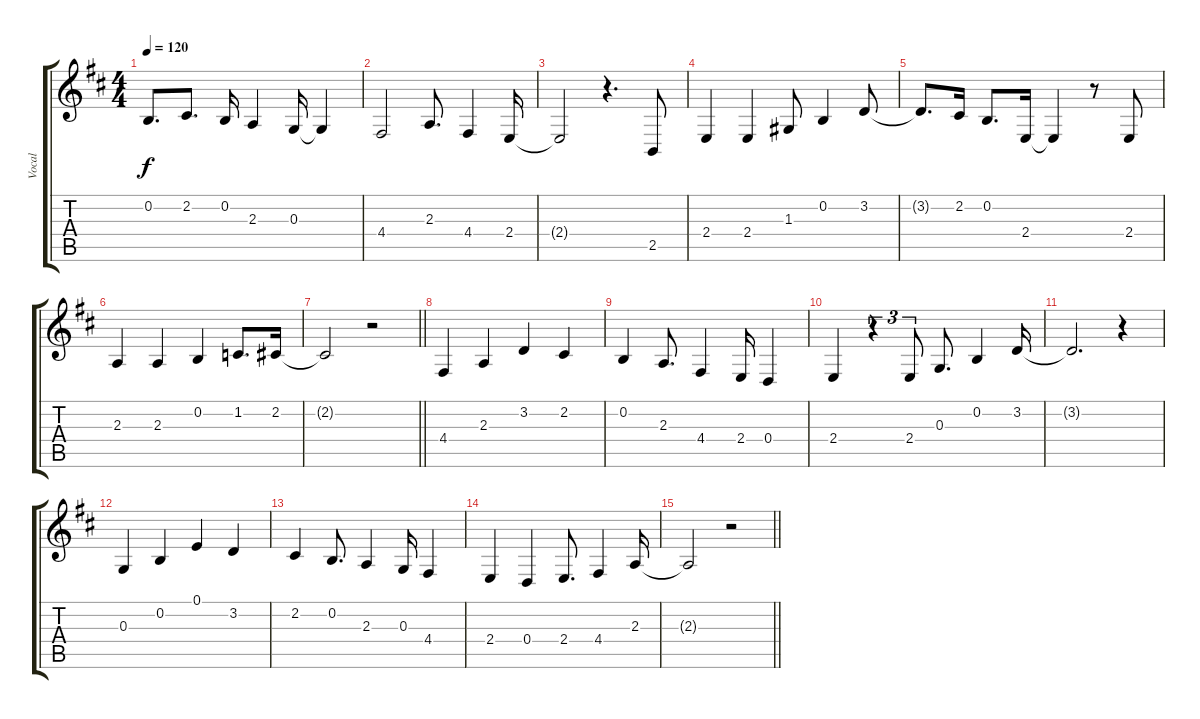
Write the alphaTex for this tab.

\track ("Vocal" "Vocal") {instrument altosax}
\staff {score tabs}
\tuning (E4 B3 G3 D3 A2 E2) {hide}
\ts (4 4)
\tempo 120
\clef g2
\ks d
0.2{t}.8{d dy f} 2.2.8{d} 0.2.16 2.3.4 0.3.16 0.3{t}.4 |
4.4.2 2.3.8{d} 4.4.4 2.4.16 |
2.4{t}.2 r.4{d} 2.5.8 |
2.4.4 2.4.4 1.3.8 0.2.4 3.2.8 |
3.2{t}.8{d} 2.2.16 0.2.8{d} 2.4.16 2.4{t}.4 r.8 2.4.8 |
2.3.4 2.3.4 0.2.4 1.2.8{d} 2.2.16 |
\barLineRight lightlight
2.2{t}.2 r.2 |
4.4.4 2.3.4 3.2.4 2.2.4 |
0.2.4 2.3.8{d} 4.4.4 2.4.16 0.4.4 |
2.4.4 r.4{tu (3 2)} 2.4.8{tu (3 2)} 0.3.8{d} 0.2.4 3.2.16 |
3.2{t}.2{d} r.4 |
0.3.4 0.2.4 0.1.4 3.2.4 |
2.2.4 0.2.8{d} 2.3.4 0.3.16 4.4.4 |
2.4.4 0.4.4 2.4.8{d} 4.4.4 2.3.16 |
\barLineRight lightlight
2.3{t}.2 r.2
